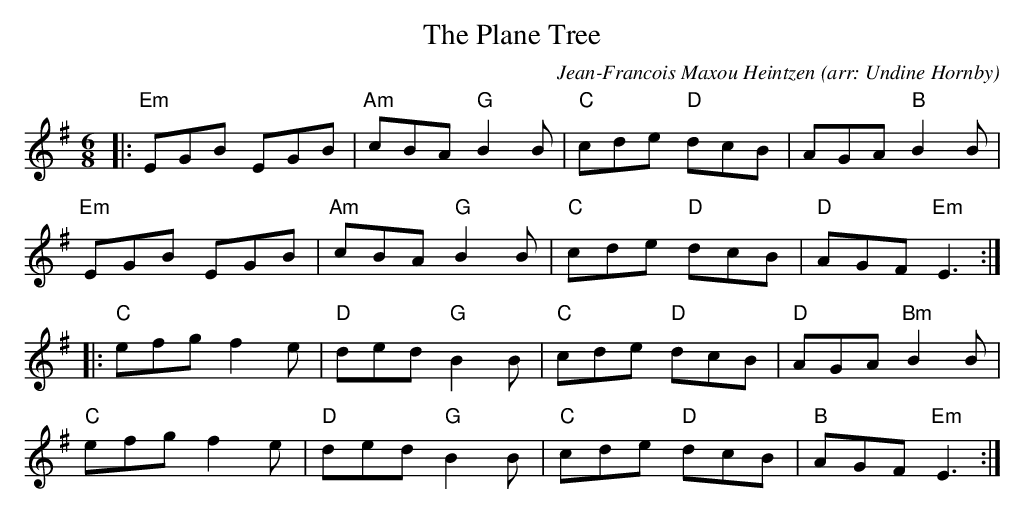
X:1
T:The Plane Tree
C:Jean-Francois Maxou Heintzen (arr: Undine Hornby)
M:6/8
L:1/8
K:Em
|:"Em"EGB EGB|"Am"cBA "G"B2B|"C"cde "D"dcB|AGA "B"B2B|
"Em"EGB EGB|"Am"cBA "G"B2B|"C"cde "D"dcB|"D"AGF "Em"E3:|
|:"C"efg f2e|"D"ded "G"B2B|"C"cde "D"dcB|"D"AGA "Bm"B2B|
"C"efg f2e|"D"ded "G"B2B|"C"cde "D"dcB|"B"AGF "Em"E3:|]
